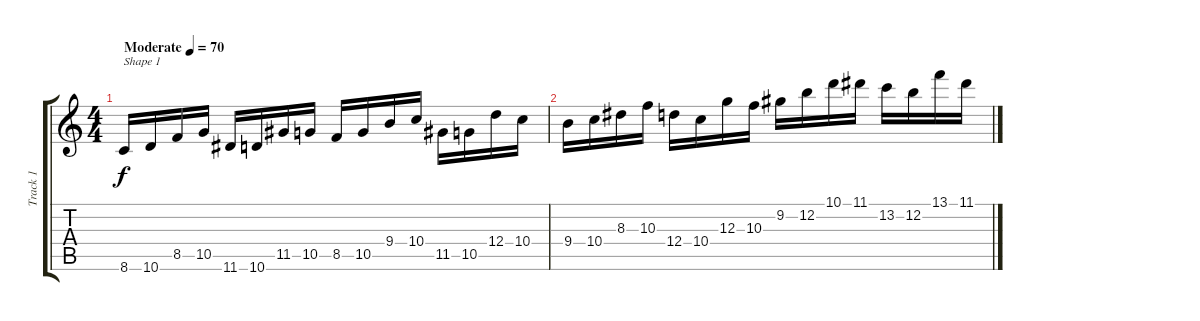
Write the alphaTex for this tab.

\track ("Track 1" "Track 1") {instrument acousticguitarsteel}
\staff {score tabs}
\tuning (E4 B3 G3 D3 A2 E2) {hide}
\ts (4 4)
\tempo (70 "Moderate")
\clef g2
\ks c
8.6.16{txt "Shape 1" dy f instrument acousticguitarsteel} 10.6.16 8.5.16 10.5.16 11.6.16 10.6.16 11.5.16 10.5.16 8.5.16 10.5.16 9.4.16 10.4.16 11.5.16 10.5.16 12.4.16 10.4.16 |
9.4.16 10.4.16 8.3.16 10.3.16 12.4.16 10.4.16 12.3.16 10.3.16 9.2.16 12.2.16 10.1.16 11.1.16 13.2.16 12.2.16 13.1.16 11.1.16
